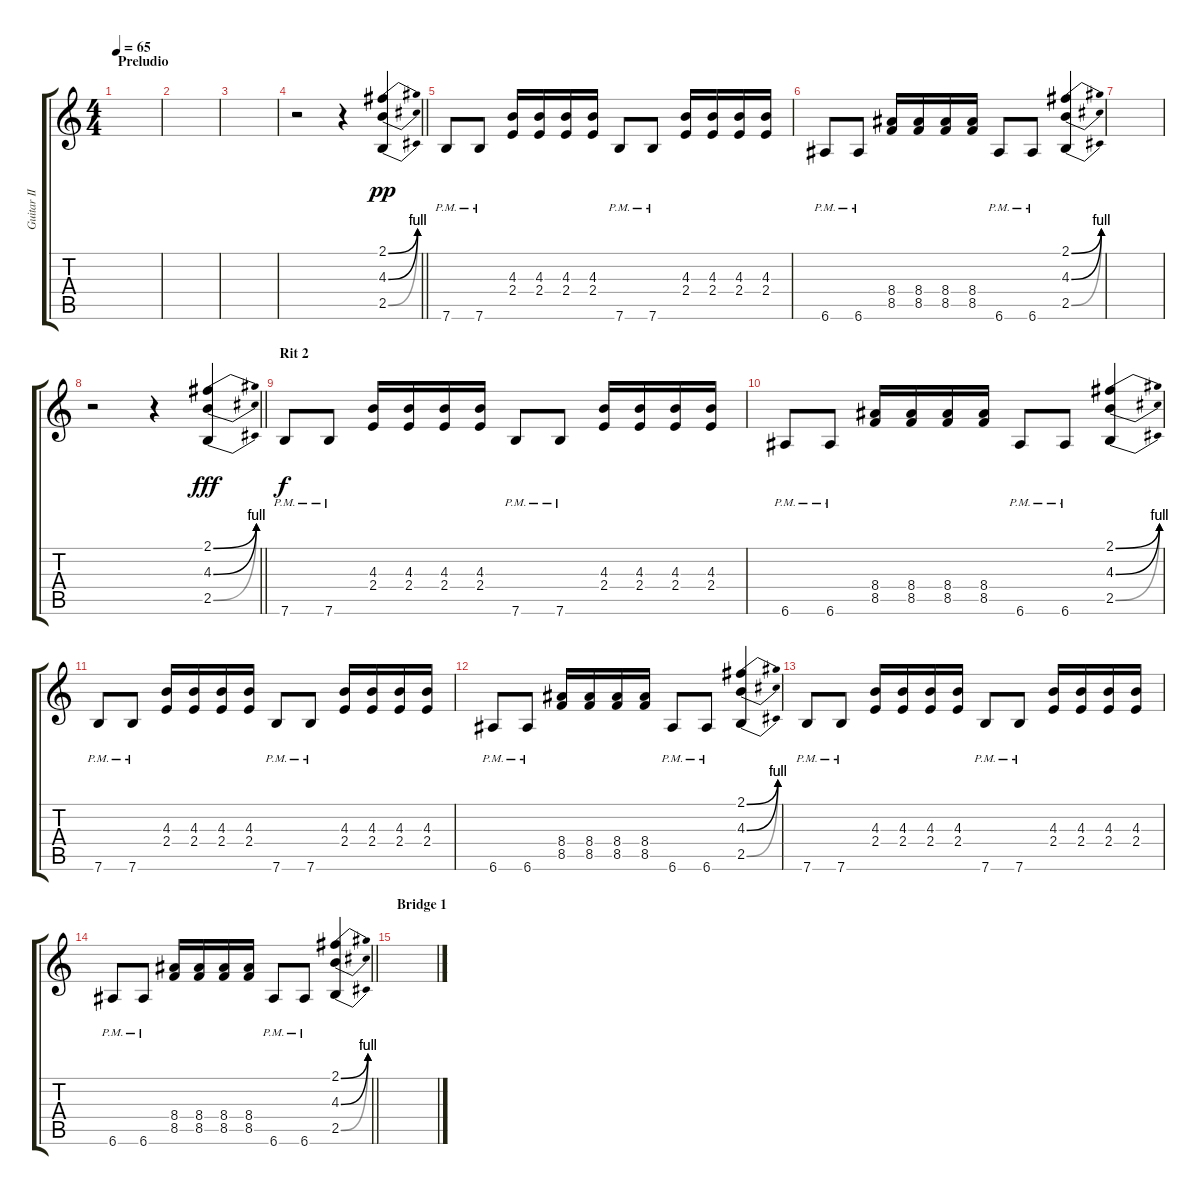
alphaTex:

\track ("Guitar II" "Guitar II") {instrument distortionguitar}
\staff {score tabs}
\tuning (E4 B3 G3 D3 A2 E2) {hide}
\ts (4 4)
\section ("" "Preludio")
\tempo 65
\clef g2
\ks c
|
|
|
\barLineRight lightlight
r.2 r.4 (2.1{be (bend 0 0 60 4)} 4.3{be (bend 0 0 60 4)} 2.5{be (bend 0 0 60 4)}).4{dy pp} |
7.6{pm}.8 7.6{pm}.8 (4.3 2.4).16 (4.3 2.4).16 (4.3 2.4).16 (4.3 2.4).16 7.6{pm}.8 7.6{pm}.8 (4.3 2.4).16 (4.3 2.4).16 (4.3 2.4).16 (4.3 2.4).16 |
6.6{pm}.8 6.6{pm}.8 (8.4 8.5).16 (8.4 8.5).16 (8.4 8.5).16 (8.4 8.5).16 6.6{pm}.8 6.6{pm}.8 (2.1{be (bend 0 0 60 4)} 4.3{be (bend 0 0 60 4)} 2.5{be (bend 0 0 60 4)}).4 |
|
\barLineRight lightlight
r.2 r.4 (2.1{be (bend 0 0 60 4)} 4.3{be (bend 0 0 60 4)} 2.5{be (bend 0 0 60 4)}).4{dy fff} |
\section ("" "Rit 2")
7.6{pm}.8{dy f} 7.6{pm}.8 (4.3 2.4).16 (4.3 2.4).16 (4.3 2.4).16 (4.3 2.4).16 7.6{pm}.8 7.6{pm}.8 (4.3 2.4).16 (4.3 2.4).16 (4.3 2.4).16 (4.3 2.4).16 |
6.6{pm}.8 6.6{pm}.8 (8.4 8.5).16 (8.4 8.5).16 (8.4 8.5).16 (8.4 8.5).16 6.6{pm}.8 6.6{pm}.8 (2.1{be (bend 0 0 60 4)} 4.3{be (bend 0 0 60 4)} 2.5{be (bend 0 0 60 4)}).4 |
7.6{pm}.8 7.6{pm}.8 (4.3 2.4).16 (4.3 2.4).16 (4.3 2.4).16 (4.3 2.4).16 7.6{pm}.8 7.6{pm}.8 (4.3 2.4).16 (4.3 2.4).16 (4.3 2.4).16 (4.3 2.4).16 |
6.6{pm}.8 6.6{pm}.8 (8.4 8.5).16 (8.4 8.5).16 (8.4 8.5).16 (8.4 8.5).16 6.6{pm}.8 6.6{pm}.8 (2.1{be (bend 0 0 60 4)} 4.3{be (bend 0 0 60 4)} 2.5{be (bend 0 0 60 4)}).4 |
7.6{pm}.8 7.6{pm}.8 (4.3 2.4).16 (4.3 2.4).16 (4.3 2.4).16 (4.3 2.4).16 7.6{pm}.8 7.6{pm}.8 (4.3 2.4).16 (4.3 2.4).16 (4.3 2.4).16 (4.3 2.4).16 |
\barLineRight lightlight
6.6{pm}.8 6.6{pm}.8 (8.4 8.5).16 (8.4 8.5).16 (8.4 8.5).16 (8.4 8.5).16 6.6{pm}.8 6.6{pm}.8 (2.1{be (bend 0 0 60 4)} 4.3{be (bend 0 0 60 4)} 2.5{be (bend 0 0 60 4)}).4 |
\section ("" "Bridge 1")
